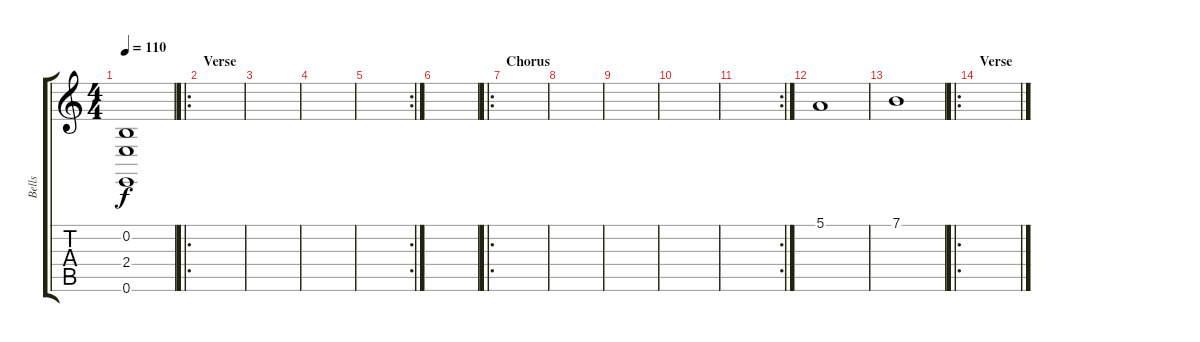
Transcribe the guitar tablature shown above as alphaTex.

\track ("Bells" "Bells") {instrument tubularbells}
\staff {score tabs}
\tuning (E4 B3 G3 D3 A2 E2) {hide}
\ts (4 4)
\tempo 110
\clef g2
\ks c
(0.2 2.4 0.6).1{dy f} |
\ro
\section ("" "Verse")
|
|
|
\rc 2
|
|
\ro
\section ("" "Chorus")
|
|
|
|
\rc 2
|
5.1.1 |
7.1.1 |
\ro
\section ("" "Verse")
